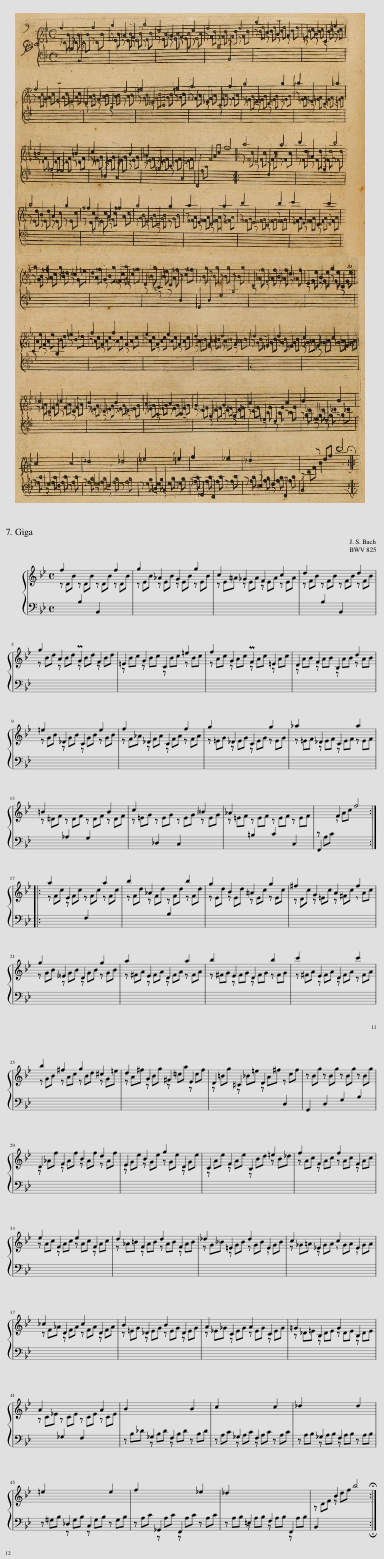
X:1
%%score { ( 1 2 ) | 3 }
L:1/8
Q:1/4=198
M:4/4
I:linebreak $
K:Bb
V:1 treble
V:2 treble
V:3 bass
V:1
 (3z DB (3z DB (3z DB (3z DB | (3z EB (3z EB (3z EB (3z EB | (3z E!courtesy!=A (3z EA (3z EA (3z EA | (3z FB (3z FB (3z FB (3z FB |$ (3z Bd (3z Bd (3z Bd (3z Bd | %5
 (3z Bc (3z Bc (3z Bc (3z Bc |[K:C] (3z Ac (3z Ac (3z Ac (3z Ac |[K:Bb] (3z AB (3z AB (3z AB (3z AB |$[K:Bb] (3z GB (3z GB (3z GB (3z GB | (3z F_A (3z FA (3z FA (3z FA | %10
 (3z =EG (3z EG (3z EG (3z EG | (3z =EF (3z EF (3z EF (3z EF |$ (3z !courtesy!=DF (3z DF (3z DF (3z DF | (3z =EG (3z EG (3z EG (3z EG | (3z =EF (3z EF (3z EF (3z EF | %15
 x2 (3z Ac x4 ::$ (3z Fc (3z Fc (3z Fc (3z Fc | (3z Fd (3z Fd (3z Fd (3z Fd | (3z Ed (3z Ed (3z Ec (3z Ec | (3z Dc (3z =Ec (3z ^Fc (3z Ac |$ %20
 (3z GB (3z GB (3z GB (3z GB | (3z ^FA (3z FA (3z FA (3z FA | (3z ^FG (3z FG (3z FG (3z FG | (3z ^FA (3z FA (3z FA (3z FA |$ (3z GB (3z Ac (3z Bd (3z G=e | %25
 (3z A^f (3z Bg (3z !courtesy!=ca (3z cf | (3z =Bg (3z _B=e (3z A^f!>(! (3z cf!>)! |!<(! (3z Bg (3z Bg (3z Bg (3z Bg!<)! |$ (3z _Af (3z Af (3z Af (3z Af | (3z Ge (3z Ge (3z Ge (3z Ge | %30
 (3z Ae (3z Ae (3z Bd (3z B_d | (3z Ac (3z Ac (3z Ac (3z Ac |$!mf! (3z!>(! Ac (3z Ac (3z Ac (3z Ac | (3z _A=B (3z AB (3z AB (3z AB | (3z G!courtesy!_B (3z GB (3z GB (3z GB | %35
 (3z _G=A (3z GA (3z GA (3z GA |$ (3z F_A (3z FA (3z FA (3z FA | (3z =EG (3z EG (3z EG (3z EG | (3z _E_G (3z EG (3z EG (3z EG | (3z _D=E (3z DE (3z DE (3z DE |$ %40
 (3z!>)! C_E (3z CE (3z CE!<(! (3z CE | x8 | x8 | x8 |$ x8 | %45
 x8!<)! | x8 | (3z D!fermata!F (3!fermata!z !fermata!d!fermata!f x4 :| %48
V:2
!mf!!ped! f2[I:staff +1] B,2!ped-up!!ped! B,,2[I:staff -1] f2!ped-up! |!ped! g2 _A2!ped-up!!ped! G2 g2!ped-up! |!ped! c2 _G2!ped-up!!ped! F2 c2!ped-up! |!ped! d2[I:staff +1] B,2!ped-up!!ped! B,,2[I:staff -1] d2!ped-up! |$!ped! g2 A2!ped-up!!ped! PG2!ped-up!!ped! F2!ped-up! | %5
!ped! =E2 G2!ped-up!!ped! C2 =e2!ped-up! |[K:C]!ped! f2 G2!ped-up!!ped! PF2!ped-up!!ped! =E2!ped-up! |[K:Bb]!ped! D2 F2!ped-up!!ped! B,2 d2!ped-up! |$[K:Bb]!ped! =e2 _D2!ped-up!!ped! C2!ped-up!!ped! e2!ped-up! |!ped! f2 _D2!ped-up!!ped! C2!ped-up!!ped! f2!ped-up! | %10
!ped! g2 _D2!ped-up!!ped! C2!ped-up!!ped! g2!ped-up! |!ped! _a2 _D2!ped-up!!ped! C2!ped-up!!ped! a2!ped-up! |$!ped! =B2[I:staff +1] _A,2!ped-up!!ped! G,2!ped-up!!ped![I:staff -1] B2!ped-up! |!ped! c2[I:staff +1] _D,2!ped-up!!ped! C,2!ped-up!!ped![I:staff -1] !courtesy!_B2!ped-up! |!ped! _A2[I:staff +1] =B,2!ped-up!!ped! C2 C,2!ped-up! | %15
!ped! F,,2[I:staff -1] F2!ped-up! !fermata!f4 ::$!ped! a2 E2!ped-up!!ped![I:staff +1] F,2[I:staff -1] a2!ped-up! |!ped! b2 _A2!ped-up!!ped![I:staff +1] B,2[I:staff -1] b2!ped-up! |!ped! g2 B2!ped-up!!ped! !courtesy!=A2 g2!ped-up! |!ped! ^f2 G2!ped-up!!ped! A2 f2!ped-up! |$ %20
!ped! g2 !courtesy!_E2!ped-up!!ped! D2!ped-up!!ped! g2!ped-up! |!ped! a2 E2!ped-up!!ped! D2!ped-up!!ped! a2!ped-up! |!ped! b2 E2!ped-up!!ped! D2!ped-up!!ped! b2!ped-up! |!ped! c'2 E2!ped-up!!ped! D2!ped-up!!ped! c'2!ped-up! |$!ped! b2!ped-up!!ped! ^f2!ped-up!!ped! g2!ped-up!!ped! ^c2!ped-up! | %25
!ped! d2!ped-up!!ped! G2!ped-up!!ped! ^F2!ped-up!!ped! E2!ped-up! |!ped! D2!ped-up!!ped! ^C2!ped-up!!ped! D2!ped-up!!ped![I:staff +1] D,2!ped-up! |!ped! G,,2 D,2!ped-up!!ped! G,2 B,2!ped-up! |$!ped![I:staff -1] D2 F2!ped-up!!ped! B2 d2!ped-up! |!ped! E2 B2!ped-up!!ped! g2 D2!ped-up! | %30
!ped! C2 F2!ped-up!!ped! B,2!ped-up!!ped! =e2!ped-up! |!ped! f2 F2!ped-up!!ped! f2 F2!ped-up! |$!ped! e2 F2!ped-up!!ped! e2 F2!ped-up! |!ped! d2 F2!ped-up!!ped! d2 F2!ped-up! |!ped! _d2 =E2!ped-up!!ped! d2 E2!ped-up! | %35
!ped! c2 _E2!ped-up!!ped! c2 E2!ped-up! |$!ped! _c2 D2!ped-up!!ped! c2 D2!ped-up! |!ped! B2 _D2!ped-up!!ped! B2 D2!ped-up! |!ped! A2 C2!ped-up!!ped! A2 C2!ped-up! |!ped! !courtesy!=G2 B,2!ped-up!!ped! G2 B,2!ped-up! |$ %40
!ped! A2[I:staff +1] _G,2!ped-up!!ped! F,2!ped-up!!ped![I:staff -1] A2!ped-up! |!ped! B2[I:staff +1] _G,2!ped-up!!ped! F,2!ped-up!!ped![I:staff -1] B2!ped-up! |!ped! c2[I:staff +1] _G,2!ped-up!!ped! F,2!ped-up!!ped![I:staff -1] c2!ped-up! |!ped! _d2[I:staff +1] _G,2!ped-up!!ped! F,2!ped-up!!ped![I:staff -1] d2!ped-up! |$!ped! =e2[I:staff +1] _D,2!ped-up!!ped! C,2!ped-up!!ped![I:staff -1] e2!ped-up! | %45
!ped! f2[I:staff +1] _G,,2!ped-up!!ped! F,,2!ped-up!!ped![I:staff -1] _e2!ped-up! |!mf!!ped! _d2!ped-up!!ped![I:staff +1] =E,2!ped-up!!ped! F,2!ped-up!!ped! F,,2!ped-up! |!ped! B,,2[I:staff -1] B2!ped-up! !fermata!b4 :| %48
V:3
 x8 | x8 | x8 | x8 |$ x8 | %5
 x8 |[K:C] x8 |[K:Bb] x8 |$[K:Bb] x8 | x8 | %10
 x8 | x8 |$ x8 | x8 | x8 | %15
 (3z A,C x6 ::$ x8 | x8 | x8 | x8 |$ %20
 x8 | x8 | x8 | x8 |$ x8 | %25
 x8 | x8 | x8 |$ x8 | x8 | %30
 x8 | x8 |$ x8 | x8 | x8 | %35
 x8 |$ x8 | x8 | x8 | x8 |$ %40
 x8 | (3z B,_D (3z B,D (3z B,D (3z B,D | (3z A,C (3z A,C (3z A,C (3z A,C | (3z A,B, (3z A,B, (3z A,B, (3z A,B, |$ (3z !courtesy!=G,B, (3z G,B, (3z G,B, (3z G,B, | %45
 (3z A,C (3z A,C (3z A,C (3z A,C | (3z A,B, (3z A,B, (3z A,B, (3z A,B, | x8 :| %48
